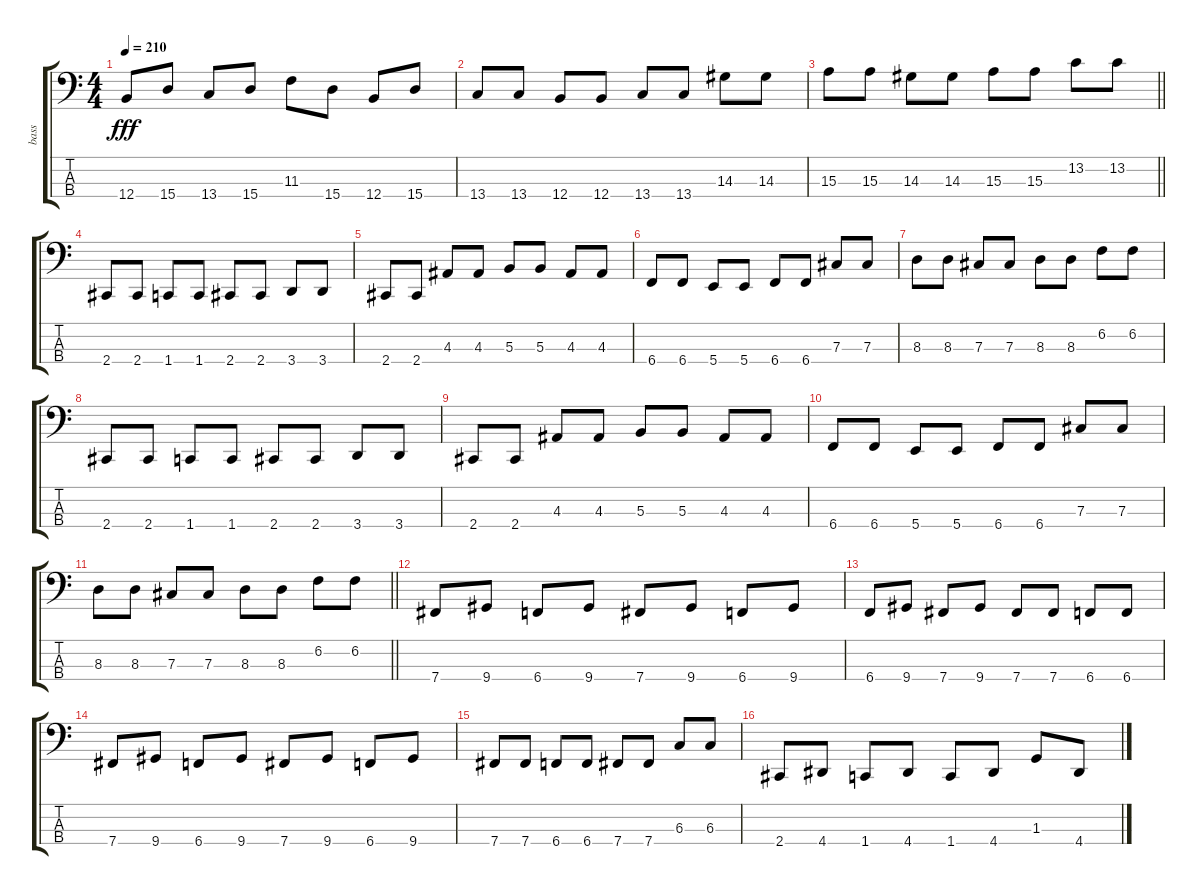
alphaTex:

\track ("bass" "bass") {instrument electricbasspick}
\staff {score tabs}
\tuning (E2 B1 Gb1 B0) {hide}
\ts (4 4)
\tempo 210
\clef f4
\ks c
12.4.8{dy fff} 15.4.8 13.4.8 15.4.8 11.3.8 15.4.8 12.4.8 15.4.8 |
13.4.8 13.4.8 12.4.8 12.4.8 13.4.8 13.4.8 14.3.8 14.3.8 |
\barLineRight lightlight
15.3.8 15.3.8 14.3.8 14.3.8 15.3.8 15.3.8 13.2.8 13.2.8 |
\section ("" "")
2.4.8 2.4.8 1.4.8 1.4.8 2.4.8 2.4.8 3.4.8 3.4.8 |
2.4.8 2.4.8 4.3.8 4.3.8 5.3.8 5.3.8 4.3.8 4.3.8 |
6.4.8 6.4.8 5.4.8 5.4.8 6.4.8 6.4.8 7.3.8 7.3.8 |
8.3.8 8.3.8 7.3.8 7.3.8 8.3.8 8.3.8 6.2.8 6.2.8 |
2.4.8 2.4.8 1.4.8 1.4.8 2.4.8 2.4.8 3.4.8 3.4.8 |
2.4.8 2.4.8 4.3.8 4.3.8 5.3.8 5.3.8 4.3.8 4.3.8 |
6.4.8 6.4.8 5.4.8 5.4.8 6.4.8 6.4.8 7.3.8 7.3.8 |
\barLineRight lightlight
8.3.8 8.3.8 7.3.8 7.3.8 8.3.8 8.3.8 6.2.8 6.2.8 |
\section ("" "")
7.4.8 9.4.8 6.4.8 9.4.8 7.4.8 9.4.8 6.4.8 9.4.8 |
6.4.8 9.4.8 7.4.8 9.4.8 7.4.8 7.4.8 6.4.8 6.4.8 |
7.4.8 9.4.8 6.4.8 9.4.8 7.4.8 9.4.8 6.4.8 9.4.8 |
7.4.8 7.4.8 6.4.8 6.4.8 7.4.8 7.4.8 6.3.8 6.3.8 |
2.4.8 4.4.8 1.4.8 4.4.8 1.4.8 4.4.8 1.3.8 4.4.8
